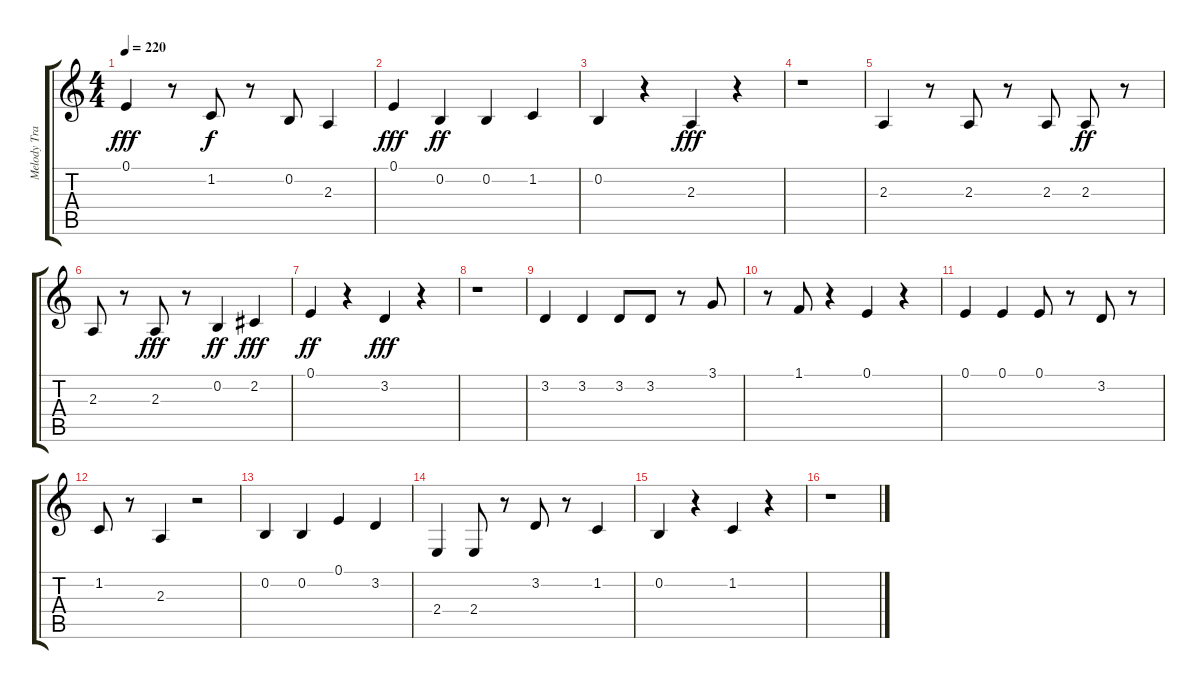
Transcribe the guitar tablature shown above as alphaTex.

\track ("Melody Track" "Melody Tra") {instrument synthvoice}
\staff {score tabs}
\tuning (E4 B3 G3 D3 A2 E2) {hide}
\ts (4 4)
\tempo 220
\clef g2
\ks c
0.1.4{dy fff} r.8 1.2.8{dy f} r.8 0.2.8 2.3.4 |
0.1.4{dy fff} 0.2.4{dy ff} 0.2.4 1.2.4 |
0.2.4 r.4 2.3.4{dy fff} r.4 |
r.1 |
2.3.4 r.8 2.3.8 r.8 2.3.8 2.3.8{dy ff} r.8 |
2.3.8 r.8 2.3.8{dy fff} r.8 0.2.4{dy ff} 2.2.4{dy fff} |
0.1.4{dy ff} r.4 3.2.4{dy fff} r.4 |
r.1 |
3.2.4 3.2.4 3.2.8 3.2.8 r.8 3.1.8 |
r.8 1.1.8 r.4 0.1.4 r.4 |
0.1.4 0.1.4 0.1.8 r.8 3.2.8 r.8 |
1.2.8 r.8 2.3.4 r.2 |
0.2.4 0.2.4 0.1.4 3.2.4 |
2.4.4 2.4.8 r.8 3.2.8 r.8 1.2.4 |
0.2.4 r.4 1.2.4 r.4 |
r.1
